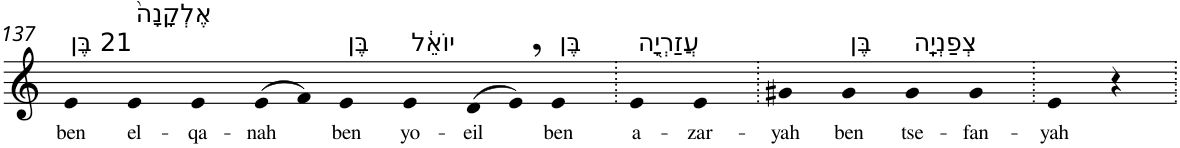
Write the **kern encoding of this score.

**kern	**text
*part1	*part1
*staff1	*staff1
*I"Piano	*
*I'Pno	*
!!LO:PB:g=z
*clefG2	*
*k[]	*
=137	=137
!LO:TX:a:t=21 בֶּן	!
!	!LO:LY:b
4e	ben
!LO:TX:a:t=אֶלְקָנָה֙	!
!	!LO:LY:b
4e	el-
!	!LO:LY:b
4e	-qa-
!	!LO:LY:b
(>8e	-nah
8f)	.
!LO:TX:a:t=בֶּן	!
!	!LO:LY:b
4e	ben
!LO:TX:a:t=יוֹאֵ֔ל	!
!	!LO:LY:b
4e	yo-
!	!LO:LY:b
(>8d	-eil
8e,)	.
!LO:TX:a:t=בֶּן	!
!	!LO:LY:b
4e	ben
=138.	=138.
!LO:TX:a:t=עֲזַרְיָ֖ה	!
!	!LO:LY:b
4e	a-
!	!LO:LY:b
4e	-zar-
=139.	=139.
!	!LO:LY:b
4g#X	-yah
!LO:TX:a:t=בֶּן	!
!	!LO:LY:b
4g#	ben
!LO:TX:a:t=צְפַנְיָֽה	!
!	!LO:LY:b
4g#	tse-
!	!LO:LY:b
4g#	-fan-
=140.	=140.
!	!LO:LY:b
4e	-yah
4r	.
=.	=.
*-	*-
